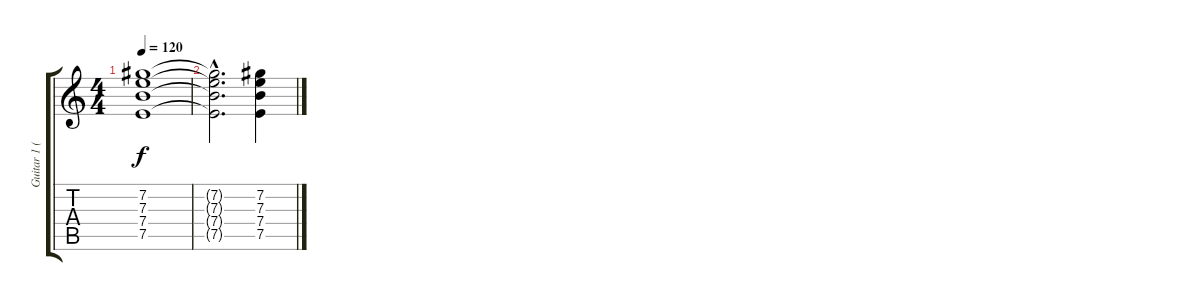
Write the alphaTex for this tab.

\track ("Guitar 1 (Jack White) Open A Tuning" "Guitar 1 (") {instrument overdrivenguitar}
\staff {score tabs}
\tuning (E4 Db4 A3 E3 A2 E2) {hide}
\ts (4 4)
\tempo 120
\clef g2
\ks c
(7.2 7.3 7.4 7.5).1{dy f} |
(7.2{hac t} 7.3{hac t} 7.4{hac t} 7.5{hac t}).2{d} (7.2 7.3 7.4 7.5).4
